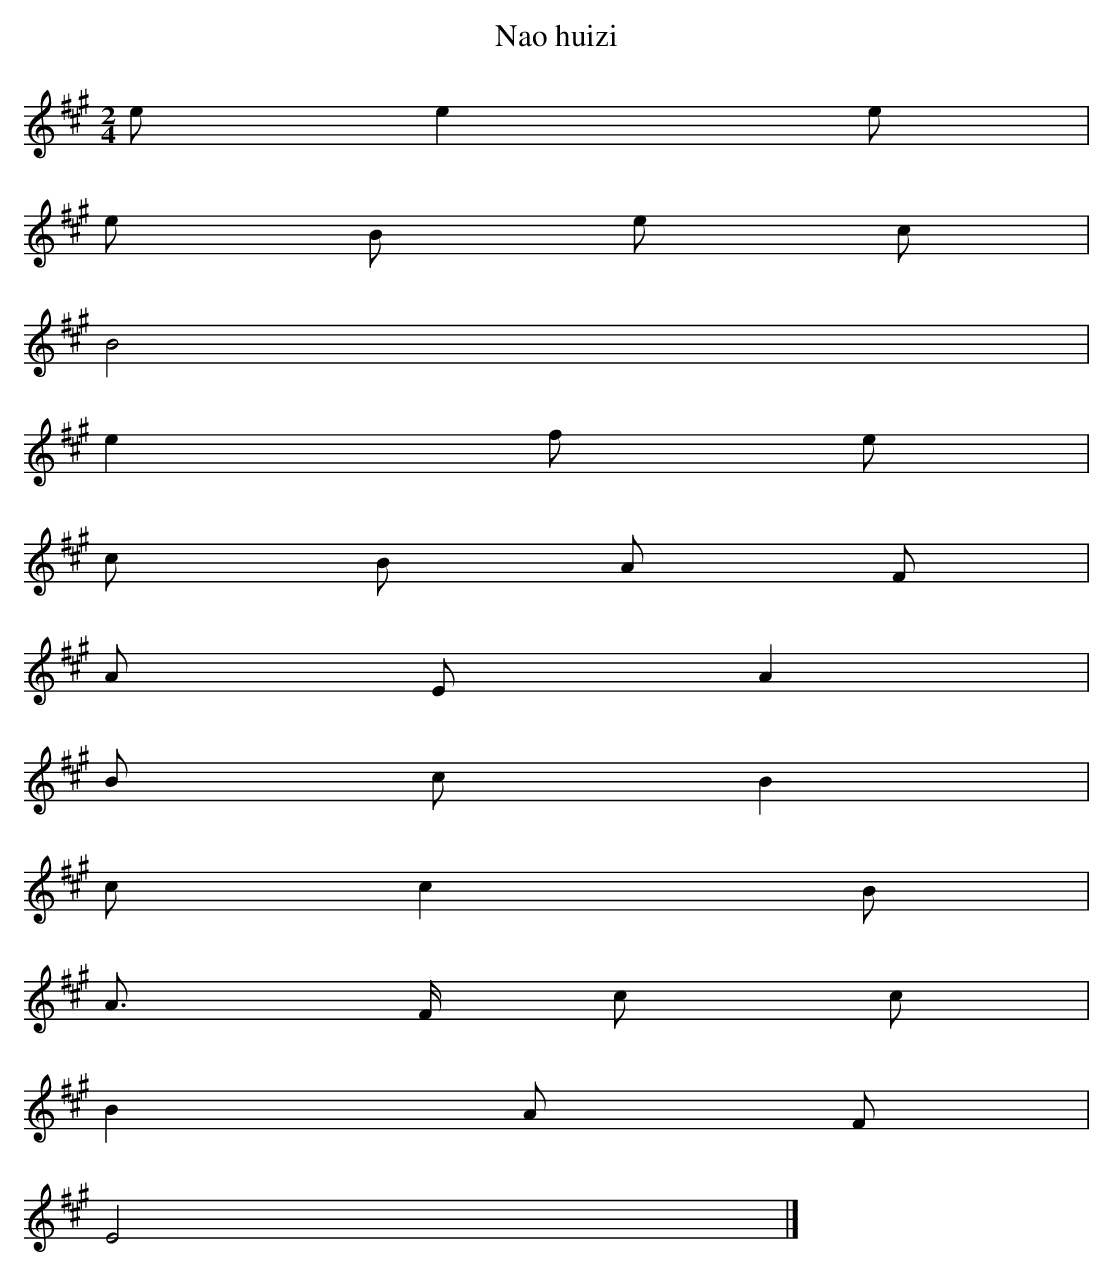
X:1
T: Nao huizi
L: 1/8
M: 2/4
K: A
ee2e [I:setbarnb 1]|
e B e c |
B4 |
e2f e |
c B A F |
A EA2 |
B cB2 |
cc2B |
A> F c c |
B2A F |
E4 |]
